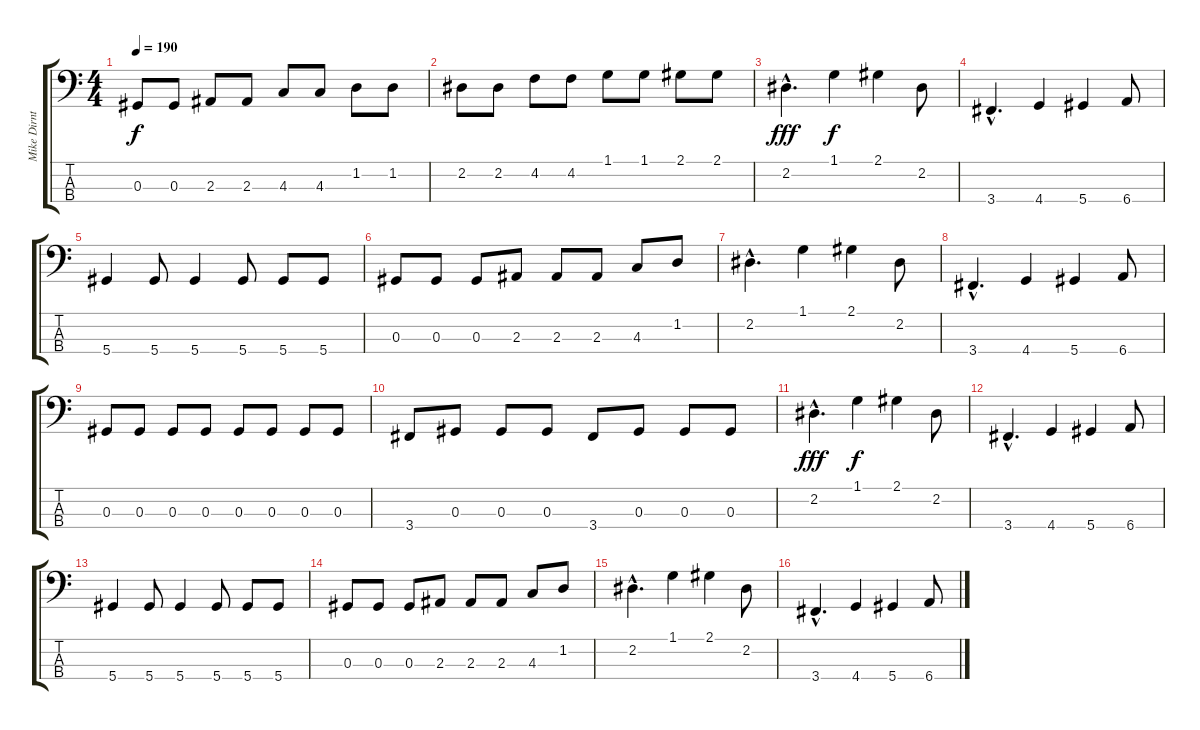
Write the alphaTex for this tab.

\track ("Mike Dirnt" "Mike Dirnt") {instrument electricbasspick}
\staff {score tabs}
\tuning (Gb2 Db2 Ab1 Eb1) {hide}
\ts (4 4)
\tempo 190
\clef f4
\ks c
0.3.8{dy f} 0.3.8 2.3.8 2.3.8 4.3.8 4.3.8 1.2.8 1.2.8 |
2.2.8 2.2.8 4.2.8 4.2.8 1.1.8 1.1.8 2.1.8 2.1.8 |
2.2{hac}.4{d dy fff} 1.1.4{dy f} 2.1.4 2.2.8 |
3.4{hac}.4{d} 4.4.4 5.4.4 6.4.8 |
5.4.4 5.4.8 5.4.4 5.4.8 5.4.8 5.4.8 |
0.3.8 0.3.8 0.3.8 2.3.8 2.3.8 2.3.8 4.3.8 1.2.8 |
2.2{hac}.4{d} 1.1.4 2.1.4 2.2.8 |
3.4{hac}.4{d} 4.4.4 5.4.4 6.4.8 |
0.3.8 0.3.8 0.3.8 0.3.8 0.3.8 0.3.8 0.3.8 0.3.8 |
3.4.8 0.3.8 0.3.8 0.3.8 3.4.8 0.3.8 0.3.8 0.3.8 |
2.2{hac}.4{d dy fff} 1.1.4{dy f} 2.1.4 2.2.8 |
3.4{hac}.4{d} 4.4.4 5.4.4 6.4.8 |
5.4.4 5.4.8 5.4.4 5.4.8 5.4.8 5.4.8 |
0.3.8 0.3.8 0.3.8 2.3.8 2.3.8 2.3.8 4.3.8 1.2.8 |
2.2{hac}.4{d} 1.1.4 2.1.4 2.2.8 |
3.4{hac}.4{d} 4.4.4 5.4.4 6.4.8
